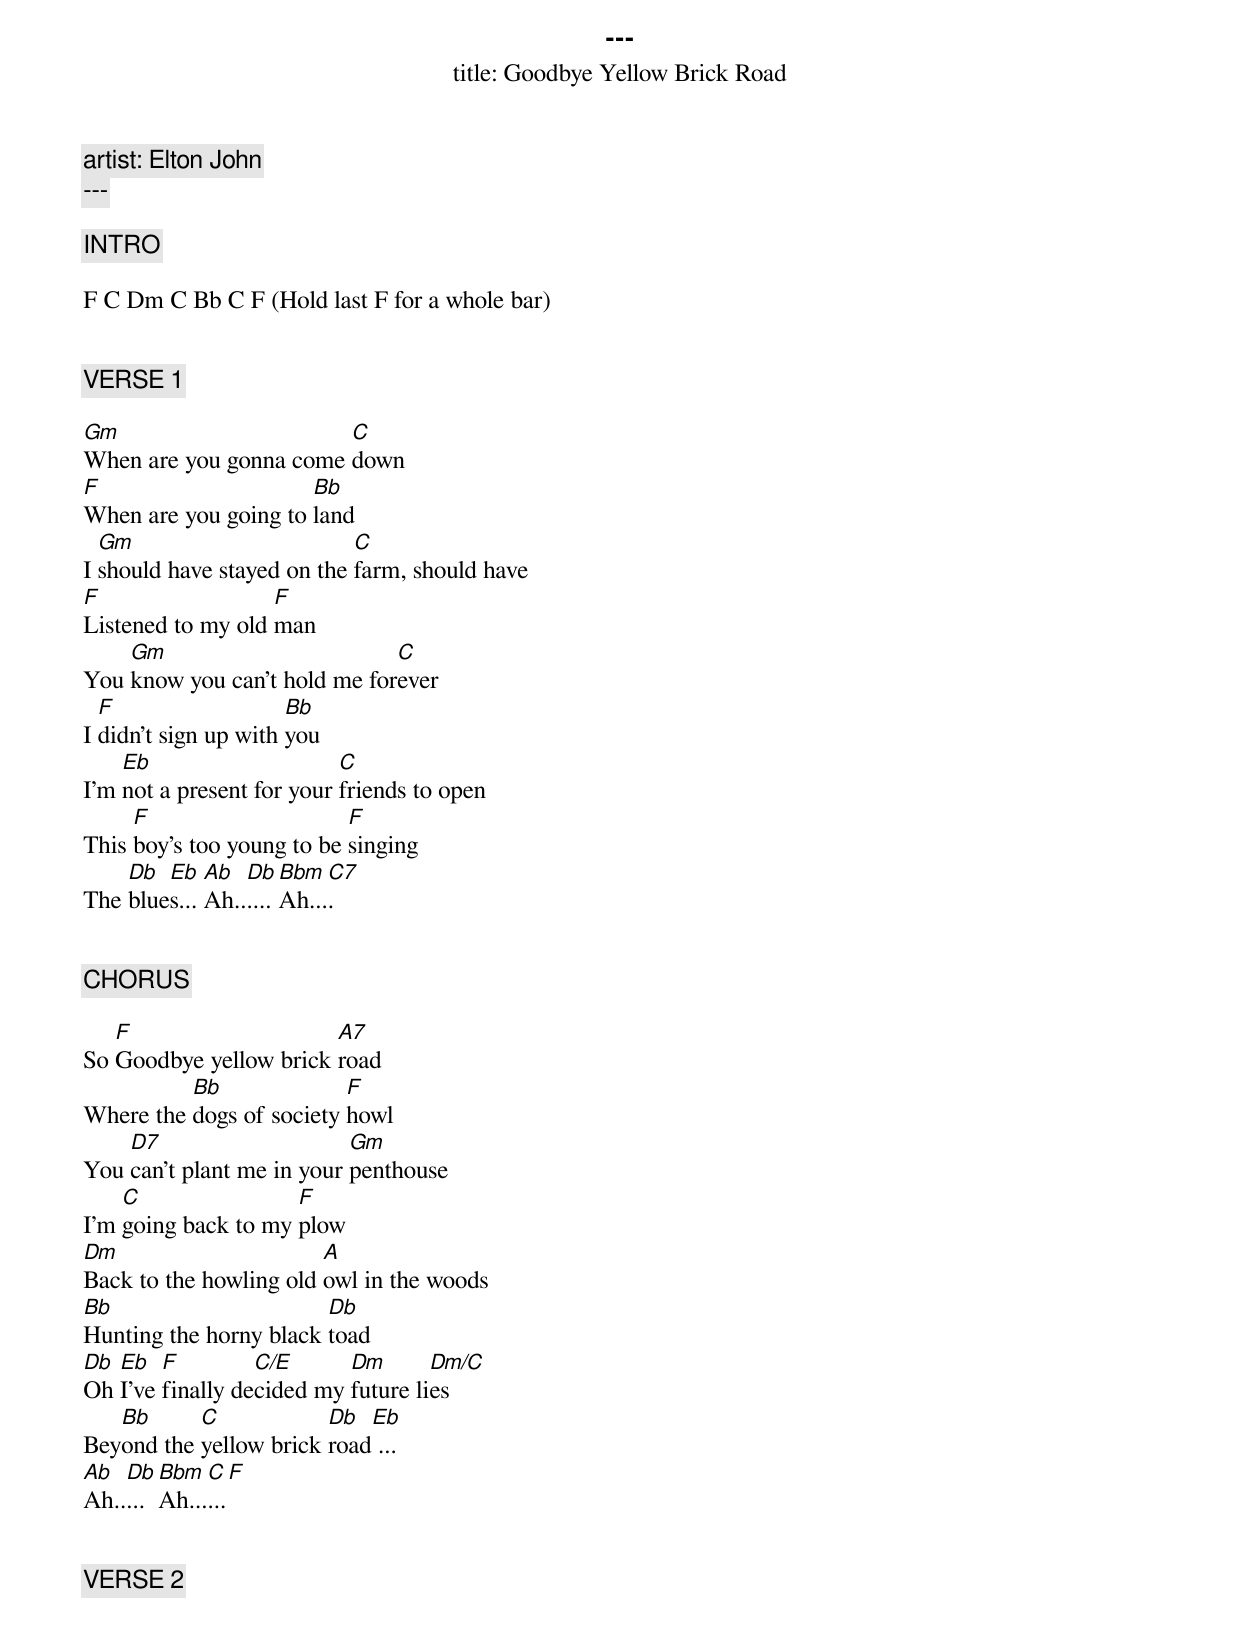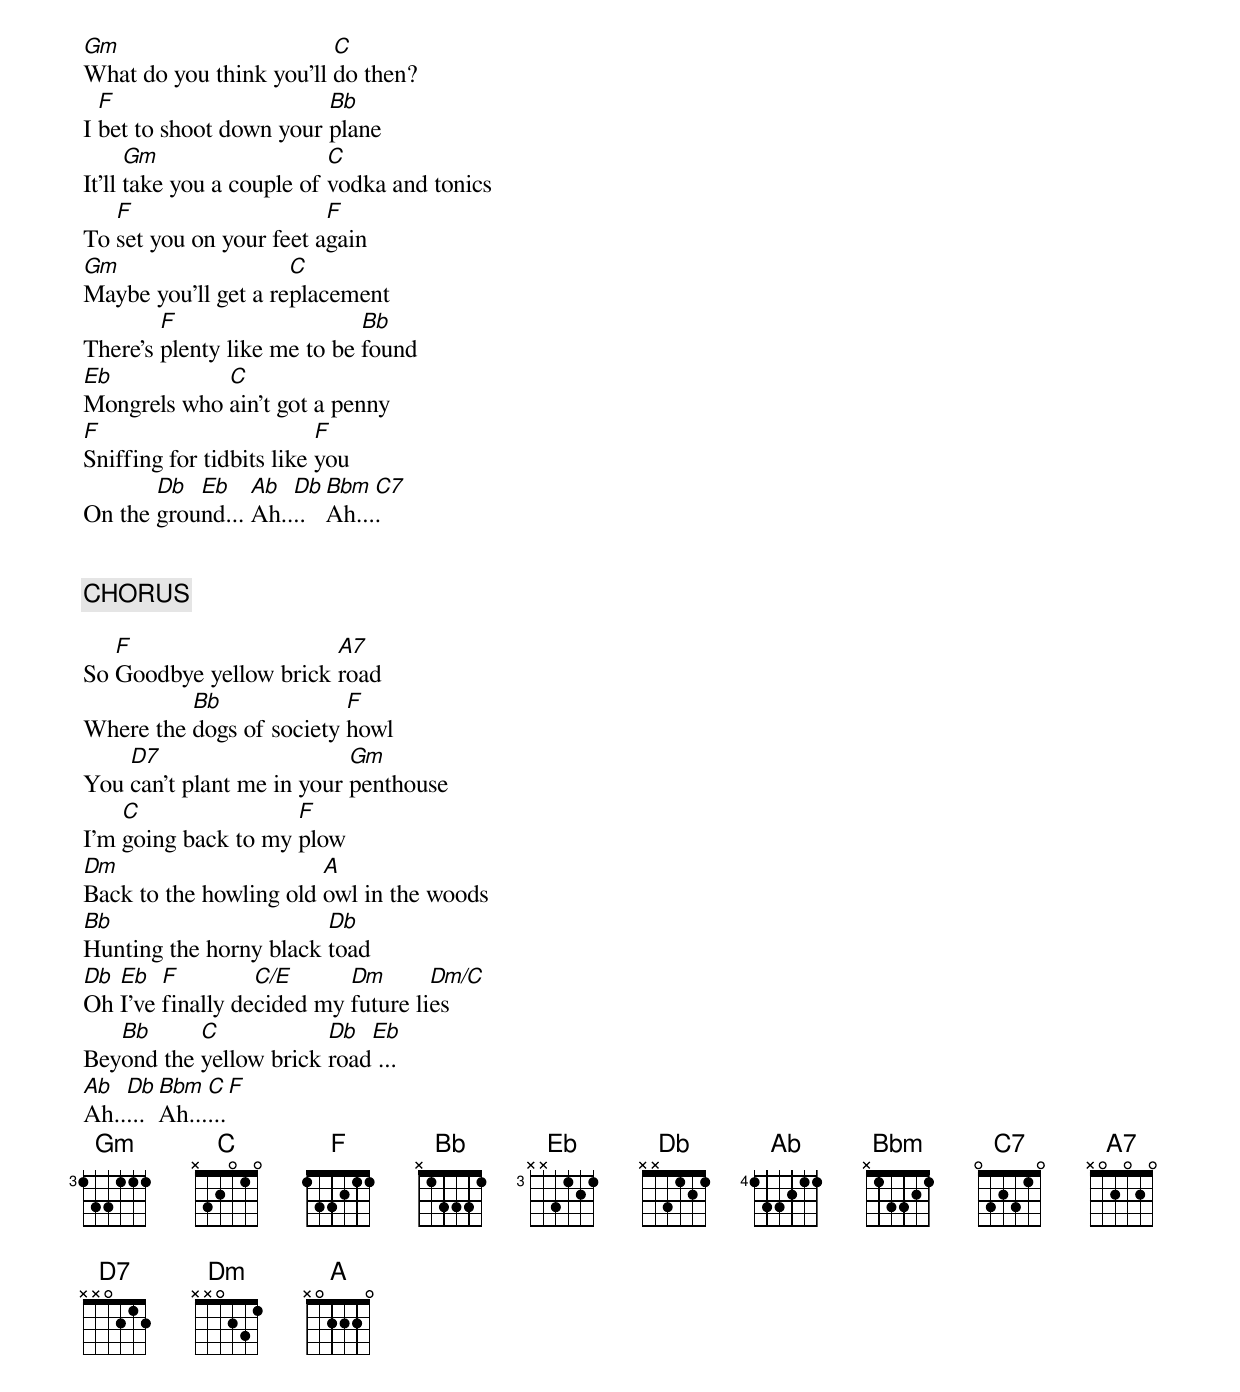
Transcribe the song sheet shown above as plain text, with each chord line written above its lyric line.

---
title: Goodbye Yellow Brick Road
artist: Elton John
---

[INTRO]

F C Dm C Bb C F (Hold last F for a whole bar)


[VERSE 1]

Gm                      C
When are you gonna come down
F                     Bb
When are you going to land
  Gm                        C
I should have stayed on the farm, should have
F                  F
Listened to my old man
    Gm                        C
You know you can't hold me forever
  F                   Bb
I didn't sign up with you
    Eb                     C
I'm not a present for your friends to open
     F                     F
This boy's too young to be singing
    Db  Eb   Ab  Db   Bbm  C7
The blues... Ah...... Ah....


[CHORUS]

   F                    A7
So Goodbye yellow brick road
          Bb              F
Where the dogs of society howl
    D7                     Gm
You can't plant me in your penthouse
    C                F
I'm going back to my plow
Dm                      A
Back to the howling old owl in the woods
Bb                      Db
Hunting the horny black toad
Db Eb   F         C/E      Dm       Dm/C
Oh I've finally decided my future lies
   Bb      C            Db  Eb
Beyond the yellow brick road ...
Ab  Db  Bbm  C  F
Ah..... Ah......


[VERSE 2]

Gm                       C
What do you think you'll do then?
  F                      Bb
I bet to shoot down your plane
      Gm                   C
It'll take you a couple of vodka and tonics
   F                     F
To set you on your feet again
Gm                   C
Maybe you'll get a replacement
        F                    Bb
There's plenty like me to be found
Eb           C
Mongrels who ain't got a penny
F                         F
Sniffing for tidbits like you
       Db  Eb    Ab  Db  Bbm  C7
On the ground... Ah....  Ah....


[CHORUS]

   F                    A7
So Goodbye yellow brick road
          Bb              F
Where the dogs of society howl
    D7                     Gm
You can't plant me in your penthouse
    C                F
I'm going back to my plow
Dm                      A
Back to the howling old owl in the woods
Bb                      Db
Hunting the horny black toad
Db Eb   F         C/E      Dm       Dm/C
Oh I've finally decided my future lies
   Bb      C            Db  Eb
Beyond the yellow brick road ...
Ab  Db  Bbm  C  F
Ah..... Ah......
